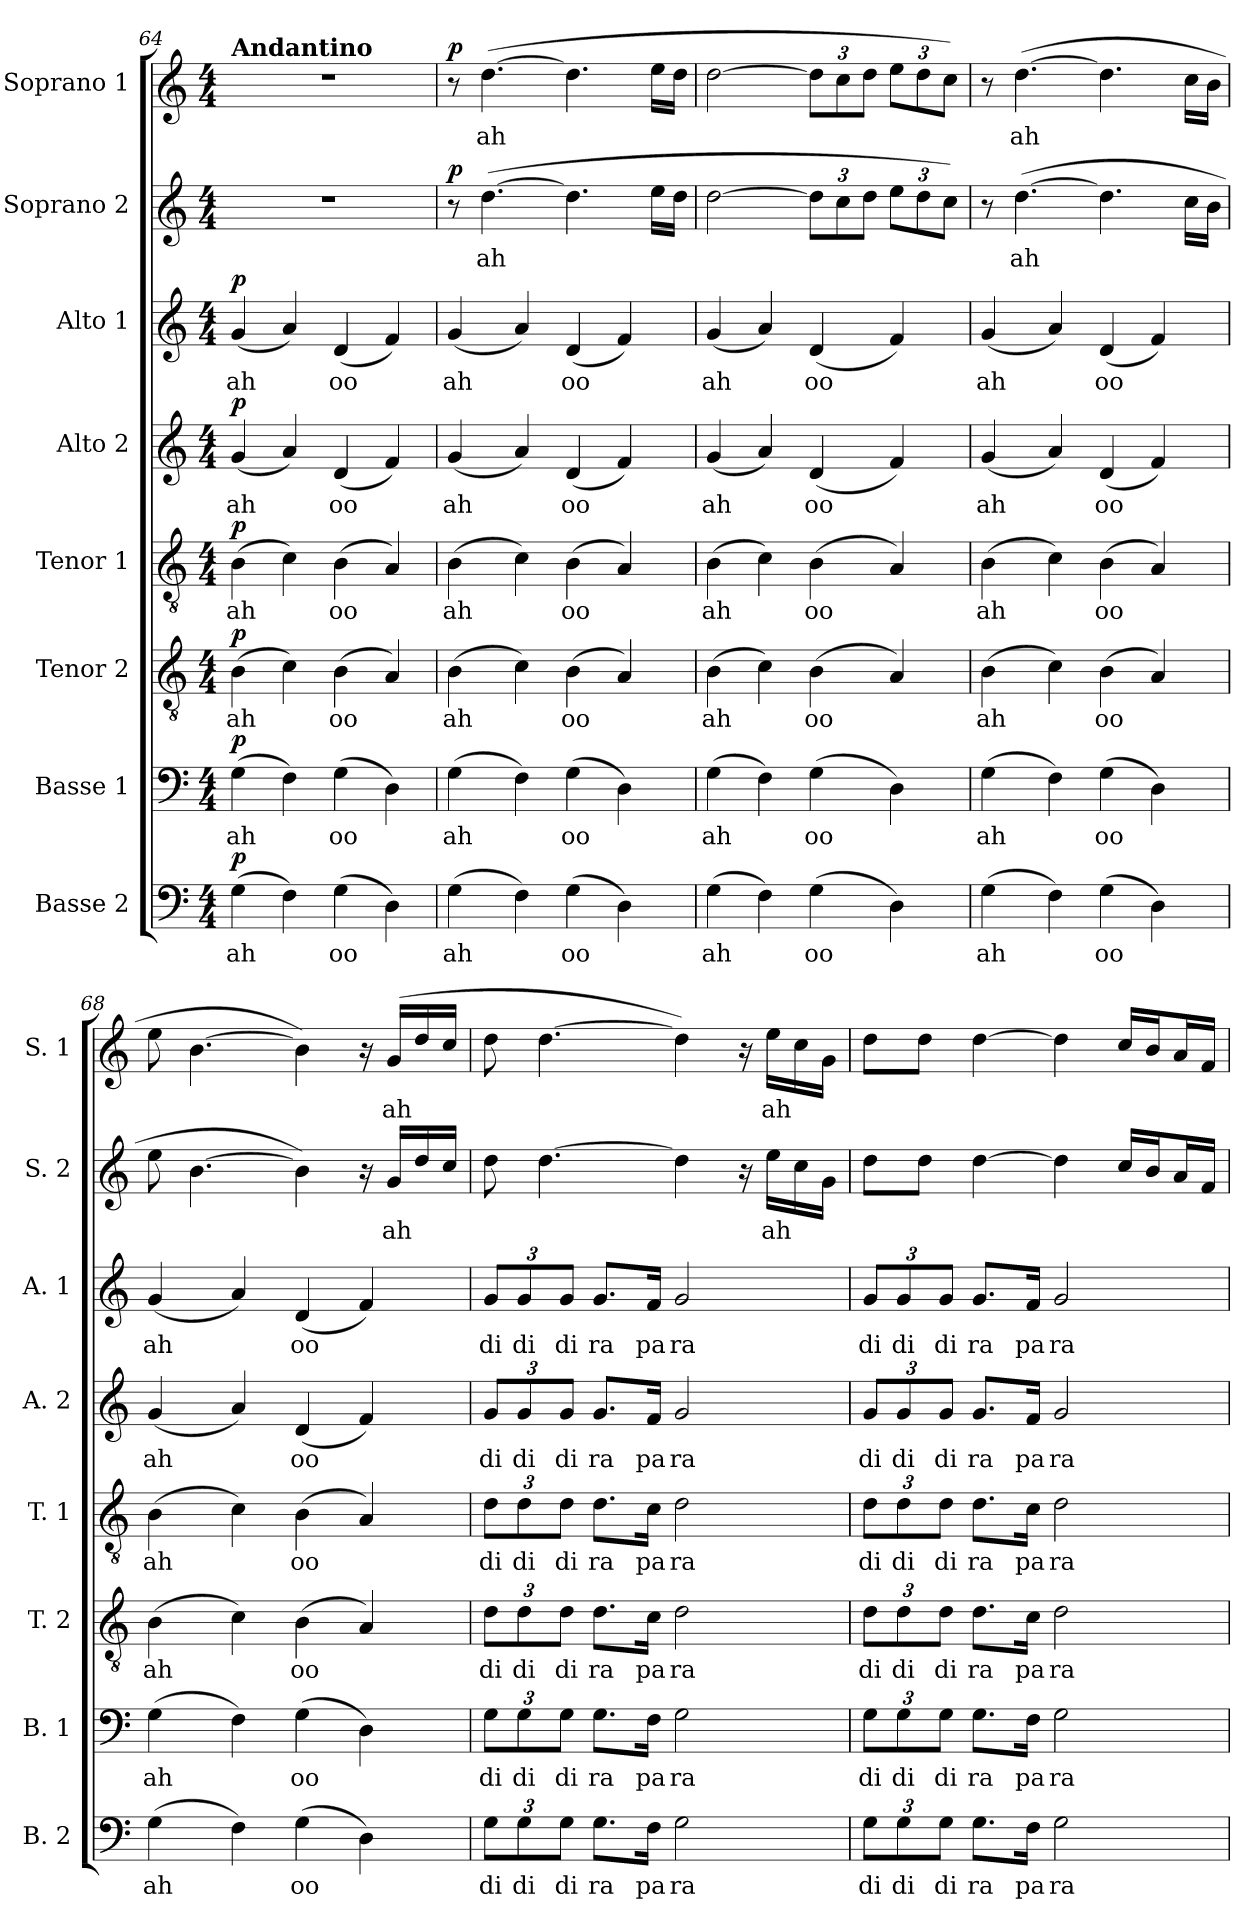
**kern	**text	**dynam	**kern	**text	**dynam	**kern	**text	**dynam	**kern	**text	**dynam	**kern	**text	**dynam	**kern	**text	**dynam	**kern	**text	**dynam	**kern	**text	**dynam
*part8	*part8	*part8	*part7	*part7	*part7	*part6	*part6	*part6	*part5	*part5	*part5	*part4	*part4	*part4	*part3	*part3	*part3	*part2	*part2	*part2	*part1	*part1	*part1
*staff8	*staff8	*staff8	*staff7	*staff7	*staff7	*staff6	*staff6	*staff6	*staff5	*staff5	*staff5	*staff4	*staff4	*staff4	*staff3	*staff3	*staff3	*staff2	*staff2	*staff2	*staff1	*staff1	*staff1
*I"Basse 2	*	*	*I"Basse 1	*	*	*I"Tenor 2	*	*	*I"Tenor 1	*	*	*I"Alto 2	*	*	*I"Alto 1	*	*	*I"Soprano 2	*	*	*I"Soprano 1	*	*
*I'B. 2	*	*	*I'B. 1	*	*	*I'T. 2	*	*	*I'T. 1	*	*	*I'A. 2	*	*	*I'A. 1	*	*	*I'S. 2	*	*	*I'S. 1	*	*
*clefF4	*	*	*clefF4	*	*	*clefGv2	*	*	*clefGv2	*	*	*clefG2	*	*	*clefG2	*	*	*clefG2	*	*	*clefG2	*	*
*k[]	*	*	*k[]	*	*	*k[]	*	*	*k[]	*	*	*k[]	*	*	*k[]	*	*	*k[]	*	*	*k[]	*	*
*M4/4	*	*	*M4/4	*	*	*M4/4	*	*	*M4/4	*	*	*M4/4	*	*	*M4/4	*	*	*M4/4	*	*	*M4/4	*	*
*MM72	*	*	*MM72	*	*	*MM72	*	*	*MM72	*	*	*MM72	*	*	*MM72	*	*	*MM72	*	*	*MM72	*	*
=64	=64	=64	=64	=64	=64	=64	=64	=64	=64	=64	=64	=64	=64	=64	=64	=64	=64	=64	=64	=64	=64	=64	=64
!	!	!	!	!	!	!	!	!	!	!	!	!	!	!	!	!	!	!	!	!	!LO:TX:a:B:t=Andantino	!	!
!	!LO:LY:b	!LO:DY:a	!	!LO:LY:b	!LO:DY:a	!	!LO:LY:b	!LO:DY:a	!	!LO:LY:b	!LO:DY:a	!	!LO:LY:b	!LO:DY:a	!	!LO:LY:b	!LO:DY:a	!	!	!	!	!	!
(4G\	ah	p	(4G\	ah	p	(4B\	ah	p	(4B\	ah	p	(4g/	ah	p	(4g/	ah	p	1r	.	.	1r	.	.
4F\)	.	.	4F\)	.	.	4c\)	.	.	4c\)	.	.	4a/)	.	.	4a/)	.	.	.	.	.	.	.	.
!	!LO:LY:b	!	!	!LO:LY:b	!	!	!LO:LY:b	!	!	!LO:LY:b	!	!	!LO:LY:b	!	!	!LO:LY:b	!	!	!	!	!	!	!
(4G\	oo	.	(4G\	oo	.	(4B\	oo	.	(4B\	oo	.	(4d/	oo	.	(4d/	oo	.	.	.	.	.	.	.
4D\)	.	.	4D\)	.	.	4A/)	.	.	4A/)	.	.	4f/)	.	.	4f/)	.	.	.	.	.	.	.	.
=65	=65	=65	=65	=65	=65	=65	=65	=65	=65	=65	=65	=65	=65	=65	=65	=65	=65	=65	=65	=65	=65	=65	=65
!	!LO:LY:b	!	!	!LO:LY:b	!	!	!LO:LY:b	!	!	!LO:LY:b	!	!	!LO:LY:b	!	!	!LO:LY:b	!	!	!	!LO:DY:a	!	!	!LO:DY:a
(4G\	ah	.	(4G\	ah	.	(4B\	ah	.	(4B\	ah	.	(4g/	ah	.	(4g/	ah	.	8r	.	p	8r	.	p
!	!	!	!	!	!	!	!	!	!	!	!	!	!	!	!	!	!	!	!LO:LY:b	!	!	!LO:LY:b	!
.	.	.	.	.	.	.	.	.	.	.	.	.	.	.	.	.	.	([4.dd\	ah	.	([4.dd\	ah	.
4F\)	.	.	4F\)	.	.	4c\)	.	.	4c\)	.	.	4a/)	.	.	4a/)	.	.	.	.	.	.	.	.
!	!LO:LY:b	!	!	!LO:LY:b	!	!	!LO:LY:b	!	!	!LO:LY:b	!	!	!LO:LY:b	!	!	!LO:LY:b	!	!	!	!	!	!	!
(4G\	oo	.	(4G\	oo	.	(4B\	oo	.	(4B\	oo	.	(4d/	oo	.	(4d/	oo	.	4.dd\]	.	.	4.dd\]	.	.
4D\)	.	.	4D\)	.	.	4A/)	.	.	4A/)	.	.	4f/)	.	.	4f/)	.	.	.	.	.	.	.	.
.	.	.	.	.	.	.	.	.	.	.	.	.	.	.	.	.	.	16ee\LL	.	.	16ee\LL	.	.
.	.	.	.	.	.	.	.	.	.	.	.	.	.	.	.	.	.	16dd\JJ	.	.	16dd\JJ	.	.
=66	=66	=66	=66	=66	=66	=66	=66	=66	=66	=66	=66	=66	=66	=66	=66	=66	=66	=66	=66	=66	=66	=66	=66
!	!LO:LY:b	!	!	!LO:LY:b	!	!	!LO:LY:b	!	!	!LO:LY:b	!	!	!LO:LY:b	!	!	!LO:LY:b	!	!	!	!	!	!	!
(4G\	ah	.	(4G\	ah	.	(4B\	ah	.	(4B\	ah	.	(4g/	ah	.	(4g/	ah	.	[2dd\	.	.	[2dd\	.	.
4F\)	.	.	4F\)	.	.	4c\)	.	.	4c\)	.	.	4a/)	.	.	4a/)	.	.	.	.	.	.	.	.
!	!LO:LY:b	!	!	!LO:LY:b	!	!	!LO:LY:b	!	!	!LO:LY:b	!	!	!LO:LY:b	!	!	!LO:LY:b	!	!	!	!	!	!	!
(4G\	oo	.	(4G\	oo	.	(4B\	oo	.	(4B\	oo	.	(4d/	oo	.	(4d/	oo	.	12dd\L]	.	.	12dd\L]	.	.
.	.	.	.	.	.	.	.	.	.	.	.	.	.	.	.	.	.	12cc\	.	.	12cc\	.	.
.	.	.	.	.	.	.	.	.	.	.	.	.	.	.	.	.	.	12dd\J	.	.	12dd\J	.	.
4D\)	.	.	4D\)	.	.	4A/)	.	.	4A/)	.	.	4f/)	.	.	4f/)	.	.	12ee\L	.	.	12ee\L	.	.
.	.	.	.	.	.	.	.	.	.	.	.	.	.	.	.	.	.	12dd\	.	.	12dd\	.	.
.	.	.	.	.	.	.	.	.	.	.	.	.	.	.	.	.	.	12cc\J)	.	.	12cc\J)	.	.
=67	=67	=67	=67	=67	=67	=67	=67	=67	=67	=67	=67	=67	=67	=67	=67	=67	=67	=67	=67	=67	=67	=67	=67
!	!LO:LY:b	!	!	!LO:LY:b	!	!	!LO:LY:b	!	!	!LO:LY:b	!	!	!LO:LY:b	!	!	!LO:LY:b	!	!	!	!	!	!	!
(4G\	ah	.	(4G\	ah	.	(4B\	ah	.	(4B\	ah	.	(4g/	ah	.	(4g/	ah	.	8r	.	.	8r	.	.
!	!	!	!	!	!	!	!	!	!	!	!	!	!	!	!	!	!	!	!LO:LY:b	!	!	!LO:LY:b	!
.	.	.	.	.	.	.	.	.	.	.	.	.	.	.	.	.	.	([4.dd\	ah	.	([4.dd\	ah	.
4F\)	.	.	4F\)	.	.	4c\)	.	.	4c\)	.	.	4a/)	.	.	4a/)	.	.	.	.	.	.	.	.
!	!LO:LY:b	!	!	!LO:LY:b	!	!	!LO:LY:b	!	!	!LO:LY:b	!	!	!LO:LY:b	!	!	!LO:LY:b	!	!	!	!	!	!	!
(4G\	oo	.	(4G\	oo	.	(4B\	oo	.	(4B\	oo	.	(4d/	oo	.	(4d/	oo	.	4.dd\]	.	.	4.dd\]	.	.
4D\)	.	.	4D\)	.	.	4A/)	.	.	4A/)	.	.	4f/)	.	.	4f/)	.	.	.	.	.	.	.	.
.	.	.	.	.	.	.	.	.	.	.	.	.	.	.	.	.	.	16cc\LL	.	.	16cc\LL	.	.
.	.	.	.	.	.	.	.	.	.	.	.	.	.	.	.	.	.	16b\JJ	.	.	16b\JJ	.	.
=68	=68	=68	=68	=68	=68	=68	=68	=68	=68	=68	=68	=68	=68	=68	=68	=68	=68	=68	=68	=68	=68	=68	=68
!	!LO:LY:b	!	!	!LO:LY:b	!	!	!LO:LY:b	!	!	!LO:LY:b	!	!	!LO:LY:b	!	!	!LO:LY:b	!	!	!	!	!	!	!
(4G\	ah	.	(4G\	ah	.	(4B\	ah	.	(4B\	ah	.	(4g/	ah	.	(4g/	ah	.	8ee\	.	.	8ee\	.	.
.	.	.	.	.	.	.	.	.	.	.	.	.	.	.	.	.	.	[4.b\	.	.	[4.b\	.	.
4F\)	.	.	4F\)	.	.	4c\)	.	.	4c\)	.	.	4a/)	.	.	4a/)	.	.	.	.	.	.	.	.
!	!LO:LY:b	!	!	!LO:LY:b	!	!	!LO:LY:b	!	!	!LO:LY:b	!	!	!LO:LY:b	!	!	!LO:LY:b	!	!	!	!	!	!	!
(4G\	oo	.	(4G\	oo	.	(4B\	oo	.	(4B\	oo	.	(4d/	oo	.	(4d/	oo	.	4b\])	.	.	4b\])	.	.
4D\)	.	.	4D\)	.	.	4A/)	.	.	4A/)	.	.	4f/)	.	.	4f/)	.	.	16r	.	.	16r	.	.
!	!	!	!	!	!	!	!	!	!	!	!	!	!	!	!	!	!	!	!LO:LY:b	!	!	!LO:LY:b	!
.	.	.	.	.	.	.	.	.	.	.	.	.	.	.	.	.	.	16g/LL	ah	.	(16g/LL	ah	.
.	.	.	.	.	.	.	.	.	.	.	.	.	.	.	.	.	.	16dd/	.	.	16dd/	.	.
.	.	.	.	.	.	.	.	.	.	.	.	.	.	.	.	.	.	16cc/JJ	.	.	16cc/JJ	.	.
=69	=69	=69	=69	=69	=69	=69	=69	=69	=69	=69	=69	=69	=69	=69	=69	=69	=69	=69	=69	=69	=69	=69	=69
!	!LO:LY:b	!	!	!LO:LY:b	!	!	!LO:LY:b	!	!	!LO:LY:b	!	!	!LO:LY:b	!	!	!LO:LY:b	!	!	!	!	!	!	!
12G\L	di	.	12G\L	di	.	12d\L	di	.	12d\L	di	.	12g/L	di	.	12g/L	di	.	8dd\	.	.	8dd\	.	.
!	!LO:LY:b	!	!	!LO:LY:b	!	!	!LO:LY:b	!	!	!LO:LY:b	!	!	!LO:LY:b	!	!	!LO:LY:b	!	!	!	!	!	!	!
12G\	di	.	12G\	di	.	12d\	di	.	12d\	di	.	12g/	di	.	12g/	di	.	.	.	.	.	.	.
.	.	.	.	.	.	.	.	.	.	.	.	.	.	.	.	.	.	[4.dd\	.	.	[4.dd\	.	.
!	!LO:LY:b	!	!	!LO:LY:b	!	!	!LO:LY:b	!	!	!LO:LY:b	!	!	!LO:LY:b	!	!	!LO:LY:b	!	!	!	!	!	!	!
12G\J	di	.	12G\J	di	.	12d\J	di	.	12d\J	di	.	12g/J	di	.	12g/J	di	.	.	.	.	.	.	.
!	!LO:LY:b	!	!	!LO:LY:b	!	!	!LO:LY:b	!	!	!LO:LY:b	!	!	!LO:LY:b	!	!	!LO:LY:b	!	!	!	!	!	!	!
8.G\L	ra	.	8.G\L	ra	.	8.d\L	ra	.	8.d\L	ra	.	8.g/L	ra	.	8.g/L	ra	.	.	.	.	.	.	.
!	!LO:LY:b	!	!	!LO:LY:b	!	!	!LO:LY:b	!	!	!LO:LY:b	!	!	!LO:LY:b	!	!	!LO:LY:b	!	!	!	!	!	!	!
16F\Jk	pa	.	16F\Jk	pa	.	16c\Jk	pa	.	16c\Jk	pa	.	16f/Jk	pa	.	16f/Jk	pa	.	.	.	.	.	.	.
!	!LO:LY:b	!	!	!LO:LY:b	!	!	!LO:LY:b	!	!	!LO:LY:b	!	!	!LO:LY:b	!	!	!LO:LY:b	!	!	!	!	!	!	!
2G\	ra	.	2G\	ra	.	2d\	ra	.	2d\	ra	.	2g/	ra	.	2g/	ra	.	4dd\]	.	.	4dd\])	.	.
.	.	.	.	.	.	.	.	.	.	.	.	.	.	.	.	.	.	16r	.	.	16r	.	.
!	!	!	!	!	!	!	!	!	!	!	!	!	!	!	!	!	!	!	!LO:LY:b	!	!	!LO:LY:b	!
.	.	.	.	.	.	.	.	.	.	.	.	.	.	.	.	.	.	16ee\LL	ah	.	16ee\LL	ah	.
.	.	.	.	.	.	.	.	.	.	.	.	.	.	.	.	.	.	16cc\	.	.	16cc\	.	.
.	.	.	.	.	.	.	.	.	.	.	.	.	.	.	.	.	.	16g\JJ	.	.	16g\JJ	.	.
=70	=70	=70	=70	=70	=70	=70	=70	=70	=70	=70	=70	=70	=70	=70	=70	=70	=70	=70	=70	=70	=70	=70	=70
!	!LO:LY:b	!	!	!LO:LY:b	!	!	!LO:LY:b	!	!	!LO:LY:b	!	!	!LO:LY:b	!	!	!LO:LY:b	!	!	!	!	!	!	!
12G\L	di	.	12G\L	di	.	12d\L	di	.	12d\L	di	.	12g/L	di	.	12g/L	di	.	8dd\L	.	.	8dd\L	.	.
!	!LO:LY:b	!	!	!LO:LY:b	!	!	!LO:LY:b	!	!	!LO:LY:b	!	!	!LO:LY:b	!	!	!LO:LY:b	!	!	!	!	!	!	!
12G\	di	.	12G\	di	.	12d\	di	.	12d\	di	.	12g/	di	.	12g/	di	.	.	.	.	.	.	.
.	.	.	.	.	.	.	.	.	.	.	.	.	.	.	.	.	.	8dd\J	.	.	8dd\J	.	.
!	!LO:LY:b	!	!	!LO:LY:b	!	!	!LO:LY:b	!	!	!LO:LY:b	!	!	!LO:LY:b	!	!	!LO:LY:b	!	!	!	!	!	!	!
12G\J	di	.	12G\J	di	.	12d\J	di	.	12d\J	di	.	12g/J	di	.	12g/J	di	.	.	.	.	.	.	.
!	!LO:LY:b	!	!	!LO:LY:b	!	!	!LO:LY:b	!	!	!LO:LY:b	!	!	!LO:LY:b	!	!	!LO:LY:b	!	!	!	!	!	!	!
8.G\L	ra	.	8.G\L	ra	.	8.d\L	ra	.	8.d\L	ra	.	8.g/L	ra	.	8.g/L	ra	.	[4dd\	.	.	[4dd\	.	.
!	!LO:LY:b	!	!	!LO:LY:b	!	!	!LO:LY:b	!	!	!LO:LY:b	!	!	!LO:LY:b	!	!	!LO:LY:b	!	!	!	!	!	!	!
16F\Jk	pa	.	16F\Jk	pa	.	16c\Jk	pa	.	16c\Jk	pa	.	16f/Jk	pa	.	16f/Jk	pa	.	.	.	.	.	.	.
!	!LO:LY:b	!	!	!LO:LY:b	!	!	!LO:LY:b	!	!	!LO:LY:b	!	!	!LO:LY:b	!	!	!LO:LY:b	!	!	!	!	!	!	!
2G\	ra	.	2G\	ra	.	2d\	ra	.	2d\	ra	.	2g/	ra	.	2g/	ra	.	4dd\]	.	.	4dd\]	.	.
.	.	.	.	.	.	.	.	.	.	.	.	.	.	.	.	.	.	16cc/LL	.	.	16cc/LL	.	.
.	.	.	.	.	.	.	.	.	.	.	.	.	.	.	.	.	.	16b/J	.	.	16b/J	.	.
.	.	.	.	.	.	.	.	.	.	.	.	.	.	.	.	.	.	16a/L	.	.	16a/L	.	.
.	.	.	.	.	.	.	.	.	.	.	.	.	.	.	.	.	.	16f/JJ	.	.	16f/JJ	.	.
=	=	=	=	=	=	=	=	=	=	=	=	=	=	=	=	=	=	=	=	=	=	=	=
*-	*-	*-	*-	*-	*-	*-	*-	*-	*-	*-	*-	*-	*-	*-	*-	*-	*-	*-	*-	*-	*-	*-	*-
